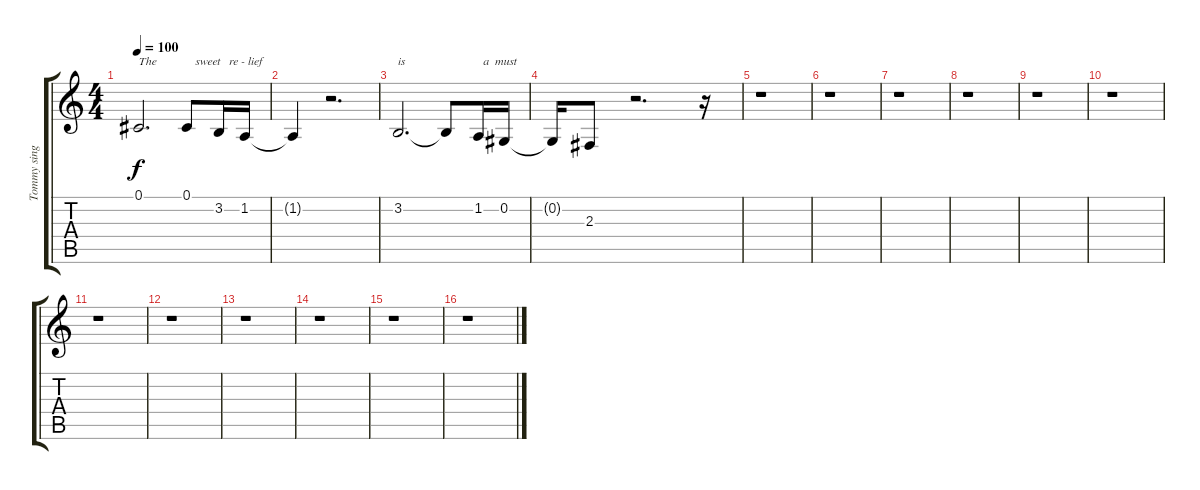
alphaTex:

\track ("Tommy singing" "Tommy sing") {instrument tenorsax}
\staff {score tabs}
\tuning (Db4 Ab3 E3 B2 Gb2 Db2) {hide}
\ts (4 4)
\tempo 100
\clef g2
\ks c
0.1.2{d txt "The             sweet   re - lief" dy f} 0.1.8 3.2.16 1.2.16 |
1.2{t}.4 r.2{d} |
3.2.2{d txt "is                          a  must"} 3.2{t}.8 1.2.16 0.2.16 |
0.2{t}.16 2.3.8 r.2{d} r.16 |
r.1 |
r.1 |
r.1 |
r.1 |
r.1 |
r.1 |
r.1 |
r.1 |
r.1 |
r.1 |
r.1 |
r.1
